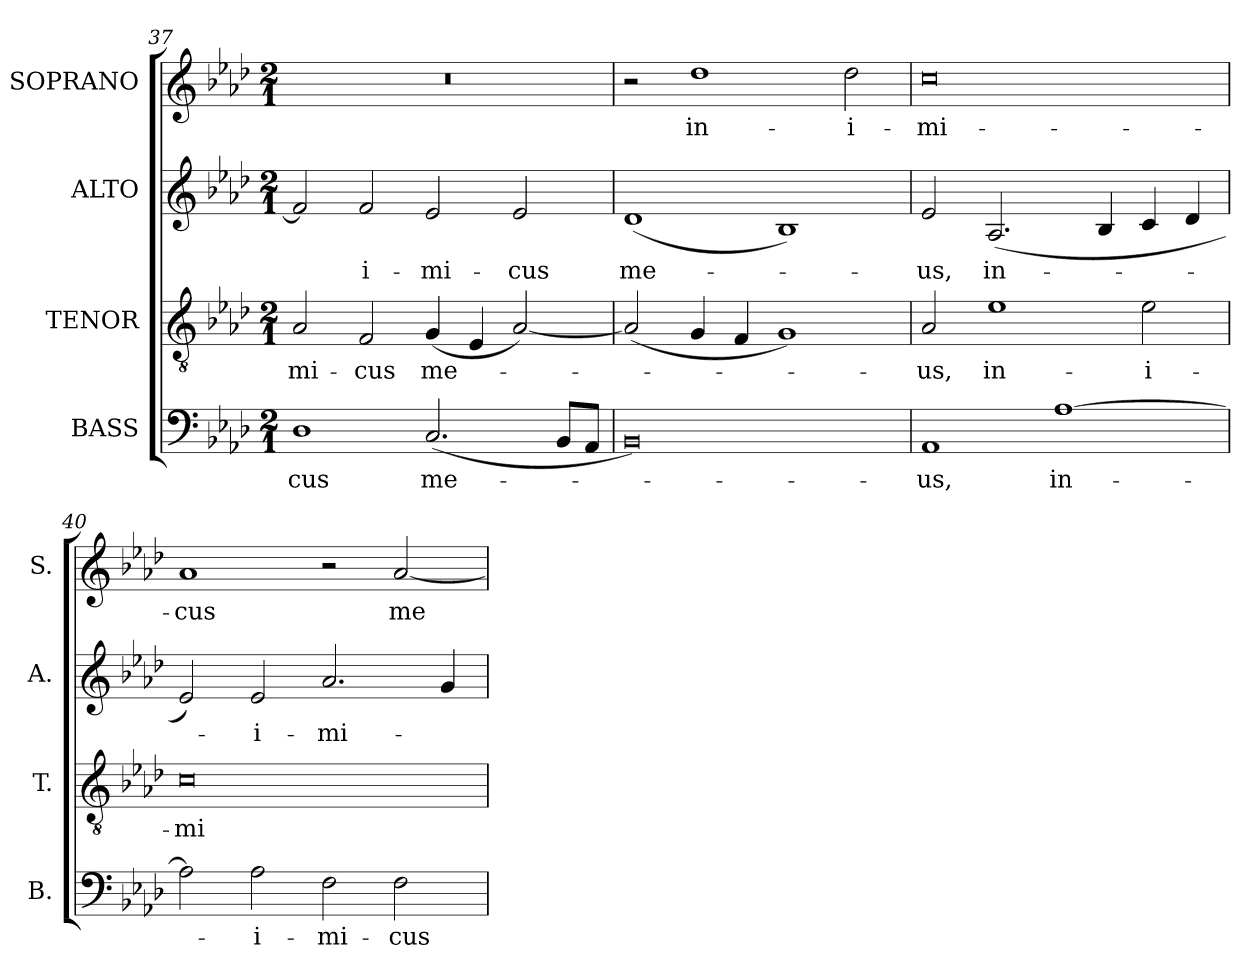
**kern	**text	**kern	**text	**kern	**text	**kern	**text
*part4	*part4	*part3	*part3	*part2	*part2	*part1	*part1
*staff4	*staff4	*staff3	*staff3	*staff2	*staff2	*staff1	*staff1
*I"BASS	*	*I"TENOR	*	*I"ALTO	*	*I"SOPRANO	*
*I'B.	*	*I'T.	*	*I'A.	*	*I'S.	*
*clefF4	*	*clefGv2	*	*clefG2	*	*clefG2	*
*	*	*ITrd7c12	*	*	*	*	*
*k[b-e-a-d-]	*	*k[b-e-a-d-]	*	*k[b-e-a-d-]	*	*k[b-e-a-d-]	*
*A-:	*	*A-:	*	*A-:	*	*A-:	*
*M2/1	*	*M2/1	*	*M2/1	*	*M2/1	*
=37	=37	=37	=37	=37	=37	=37	=37
!	!LO:LY:b:color=#000000	!	!	!	!	!	!
!	!	!	!LO:LY:b:color=#000000	!	!	!LO:N:vis=1	!
1D-i	-cus	2AA-i/	-mi-	2fi/]	.	0r	.
!	!	!	!LO:LY:b:color=#000000	!	!	!	!
!	!	!	!	!	!LO:LY:b:color=#000000	!	!
.	.	2FFi/	-cus	2fi/	-i-	.	.
!	!LO:LY:b:color=#000000	!	!	!	!	!	!
!	!	!	!LO:LY:b:color=#000000	!	!	!	!
!	!	!	!	!	!LO:LY:b:color=#000000	!	!
(2.Ci/	me-	(4GGi/	me-	2e-i/	-mi-	.	.
.	.	4EE-i/	.	.	.	.	.
!	!	!	!	!	!LO:LY:b:color=#000000	!	!
.	.	[2AA-i/)	.	2e-i/	-cus	.	.
8BB-i/L	.	.	.	.	.	.	.
8AA-i/J	.	.	.	.	.	.	.
=38	=38	=38	=38	=38	=38	=38	=38
!	!	!	!	!	!LO:LY:b:color=#000000	!	!
0BB-i)	.	(2AA-i/]	.	(1d-i	me-	2r	.
!	!	!	!	!	!	!	!LO:LY:b:color=#000000
.	.	4GGi/	.	.	.	1dd-i	in-
.	.	4FFi/	.	.	.	.	.
.	.	1GGi)	.	1B-i)	.	.	.
!	!	!	!	!	!	!	!LO:LY:b:color=#000000
.	.	.	.	.	.	2dd-i\	-i-
=39	=39	=39	=39	=39	=39	=39	=39
!	!LO:LY:b:color=#000000	!	!	!	!	!	!
!	!	!	!LO:LY:b:color=#000000	!	!	!	!
!	!	!	!	!	!LO:LY:b:color=#000000	!	!
!	!	!	!	!	!	!	!LO:LY:b:color=#000000
1AA-i	-us,	2AA-i/	-us,	2e-i/	-us,	0cci	-mi-
!	!	!	!LO:LY:b:color=#000000	!	!	!	!
!	!	!	!	!	!LO:LY:b:color=#000000	!	!
.	.	1E-i	in-	(2.A-i/	in-	.	.
!	!LO:LY:b:color=#000000	!	!	!	!	!	!
[1A-i	in-	.	.	.	.	.	.
.	.	.	.	4B-i/	.	.	.
!	!	!	!LO:LY:b:color=#000000	!	!	!	!
.	.	2E-i\	-i-	4ci/	.	.	.
.	.	.	.	4d-i/	.	.	.
=40	=40	=40	=40	=40	=40	=40	=40
!	!	!	!LO:LY:b:color=#000000	!	!	!	!
!	!	!	!	!	!	!	!LO:LY:b:color=#000000
2A-i\]	.	0Ci	-mi-	2e-i/)	.	1a-i	-cus
!	!LO:LY:b:color=#000000	!	!	!	!	!	!
!	!	!	!	!	!LO:LY:b:color=#000000	!	!
2A-i\	-i-	.	.	2e-i/	-i-	.	.
!	!LO:LY:b:color=#000000	!	!	!	!	!	!
!	!	!	!	!	!LO:LY:b:color=#000000	!	!
2Fi\	-mi-	.	.	2.a-i/	-mi-	2r	.
!	!LO:LY:b:color=#000000	!	!	!	!	!	!
!	!	!	!	!	!	!	!LO:LY:b:color=#000000
2Fi\	-cus	.	.	.	.	[2a-i/	me-
.	.	.	.	4gi/	.	.	.
=	=	=	=	=	=	=	=
*-	*-	*-	*-	*-	*-	*-	*-
